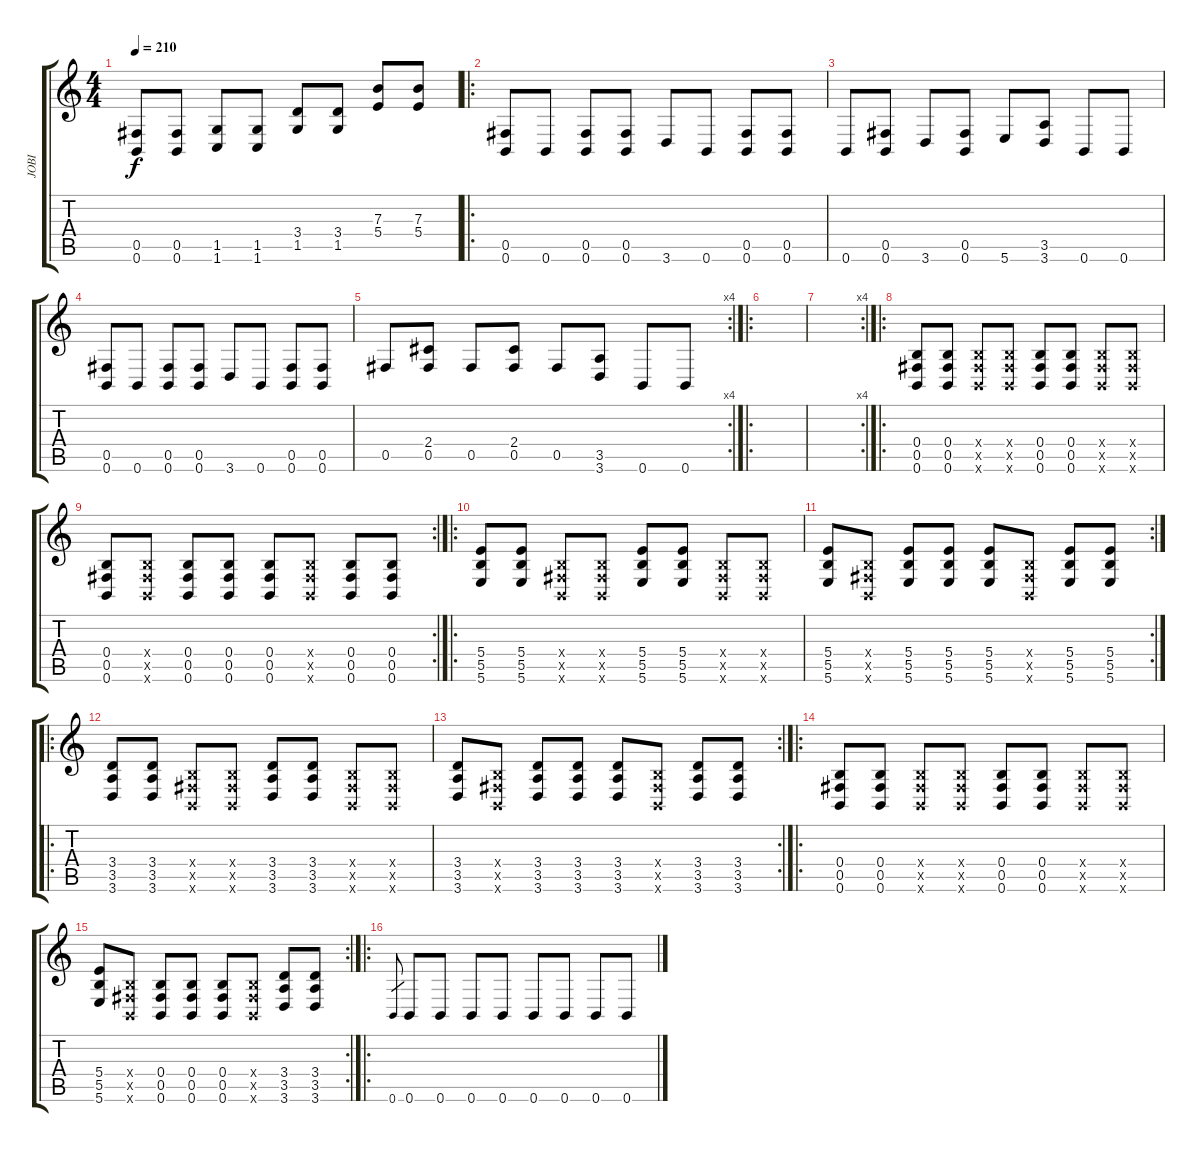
\track ("JOBI" "JOBI") {instrument distortionguitar}
\staff {score tabs}
\tuning (Db4 Ab3 E3 B2 Gb2 B1) {hide}
\ts (4 4)
\tempo 210
\clef g2
\ks c
(0.5 0.6).8{dy f} (0.5 0.6).8 (1.5 1.6).8 (1.5 1.6).8 (3.4 1.5).8 (3.4 1.5).8 (7.3 5.4).8 (7.3 5.4).8 |
\ro
(0.5 0.6).8 0.6.8 (0.5 0.6).8 (0.5 0.6).8 3.6.8 0.6.8 (0.5 0.6).8 (0.5 0.6).8 |
0.6.8 (0.5 0.6).8 3.6.8 (0.5 0.6).8 5.6.8 (3.5 3.6).8 0.6.8 0.6.8 |
(0.5 0.6).8 0.6.8 (0.5 0.6).8 (0.5 0.6).8 3.6.8 0.6.8 (0.5 0.6).8 (0.5 0.6).8 |
\rc 4
0.5.8 (2.4 0.5).8 0.5.8 (2.4 0.5).8 0.5.8 (3.5 3.6).8 0.6.8 0.6.8 |
\ro
|
\rc 4
|
\ro
(0.4 0.5 0.6).8 (0.4 0.5 0.6).8 (0.4{x} 0.5{x} 0.6{x}).8 (0.4{x} 0.5{x} 0.6{x}).8 (0.4 0.5 0.6).8 (0.4 0.5 0.6).8 (0.4{x} 0.5{x} 0.6{x}).8 (0.4{x} 0.5{x} 0.6{x}).8 |
\rc 2
(0.4 0.5 0.6).8 (0.4{x} 0.5{x} 0.6{x}).8 (0.4 0.5 0.6).8 (0.4 0.5 0.6).8 (0.4 0.5 0.6).8 (0.4{x} 0.5{x} 0.6{x}).8 (0.4 0.5 0.6).8 (0.4 0.5 0.6).8 |
\ro
(5.4 5.5 5.6).8 (5.4 5.5 5.6).8 (0.4{x} 0.5{x} 0.6{x}).8 (0.4{x} 0.5{x} 0.6{x}).8 (5.4 5.5 5.6).8 (5.4 5.5 5.6).8 (0.4{x} 0.5{x} 0.6{x}).8 (0.4{x} 0.5{x} 0.6{x}).8 |
\rc 2
(5.4 5.5 5.6).8 (0.4{x} 0.5{x} 0.6{x}).8 (5.4 5.5 5.6).8 (5.4 5.5 5.6).8 (5.4 5.5 5.6).8 (0.4{x} 0.5{x} 0.6{x}).8 (5.4 5.5 5.6).8 (5.4 5.5 5.6).8 |
\ro
(3.4 3.5 3.6).8 (3.4 3.5 3.6).8 (0.4{x} 0.5{x} 0.6{x}).8 (0.4{x} 0.5{x} 0.6{x}).8 (3.4 3.5 3.6).8 (3.4 3.5 3.6).8 (0.4{x} 0.5{x} 0.6{x}).8 (0.4{x} 0.5{x} 0.6{x}).8 |
\rc 2
(3.4 3.5 3.6).8 (0.4{x} 0.5{x} 0.6{x}).8 (3.4 3.5 3.6).8 (3.4 3.5 3.6).8 (3.4 3.5 3.6).8 (0.4{x} 0.5{x} 0.6{x}).8 (3.4 3.5 3.6).8 (3.4 3.5 3.6).8 |
\ro
(0.4 0.5 0.6).8 (0.4 0.5 0.6).8 (0.4{x} 0.5{x} 0.6{x}).8 (0.4{x} 0.5{x} 0.6{x}).8 (0.4 0.5 0.6).8 (0.4 0.5 0.6).8 (0.4{x} 0.5{x} 0.6{x}).8 (0.4{x} 0.5{x} 0.6{x}).8 |
\rc 2
(5.4 5.5 5.6).8 (0.4{x} 0.5{x} 0.6{x}).8 (0.4 0.5 0.6).8 (0.4 0.5 0.6).8 (0.4 0.5 0.6).8 (0.4{x} 0.5{x} 0.6{x}).8 (3.4 3.5 3.6).8 (3.4 3.5 3.6).8 |
\ro
0.6.8{gr} 0.6.8 0.6.8 0.6.8 0.6.8 0.6.8 0.6.8 0.6.8 0.6.8
